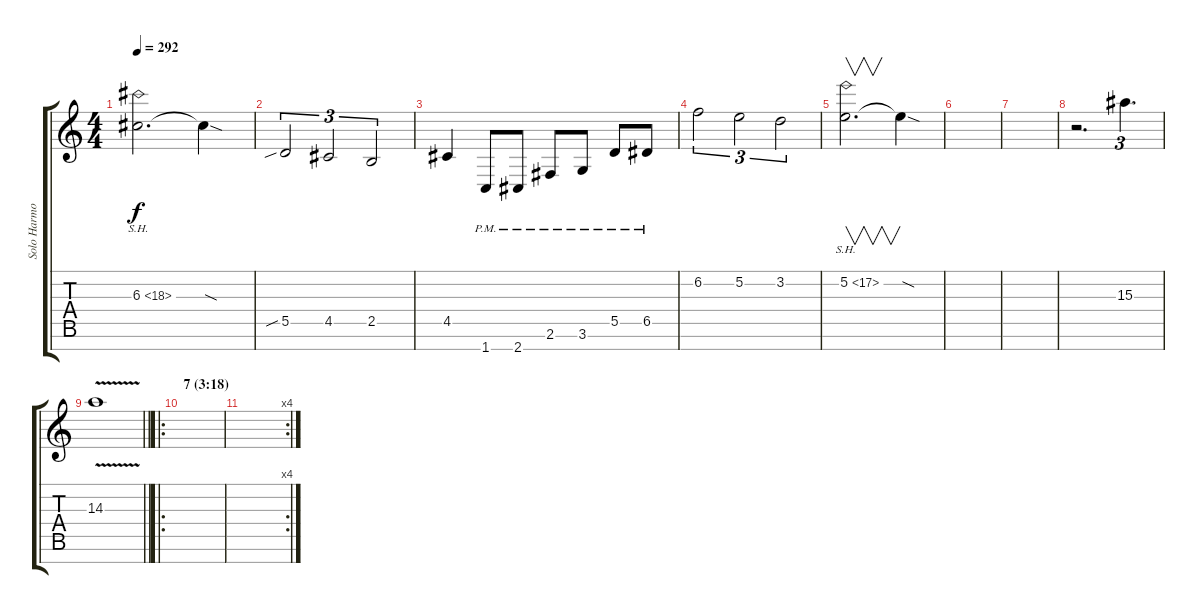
\track ("Solo Harmony" "Solo Harmo") {instrument distortionguitar}
\staff {score tabs}
\tuning (E4 B3 G3 D3 A2 E2 B1) {hide}
\ts (4 4)
\tempo 292
\clef g2
\ks c
6.3{sh 12}.2{d dy f} 6.3{sod t}.4 |
5.5{sib}.2{tu (3 2)} 4.5.2{tu (3 2)} 2.5.2{tu (3 2)} |
4.5.4 1.7{pm}.8 2.7{pm}.8 2.6{pm}.8 3.6{pm}.8 5.5{pm}.8 6.5{pm}.8 |
6.2.2{tu (3 2)} 5.2.2{tu (3 2)} 3.2.2{tu (3 2)} |
5.2{sh 12}.2{v d} 5.2{sod t}.4 |
|
|
r.2{d} 15.3.4{d tu (3 2)} |
\barLineRight lightlight
14.3{v}.1 |
\ro
\section ("" "7 (3:18)")
|
\rc 4
